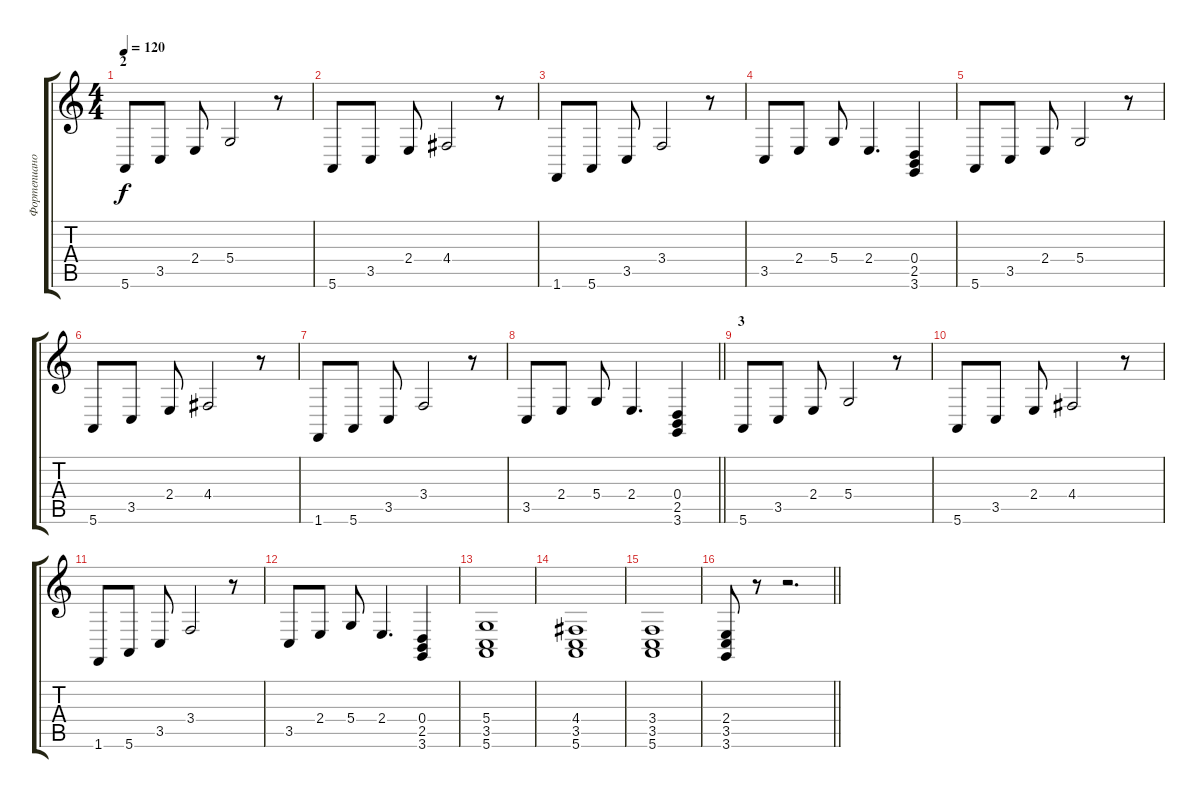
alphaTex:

\track ("Фортепиано" "Фортепиано") {instrument electricgrandpiano}
\staff {score tabs}
\tuning (E4 B3 G3 D3 A2 E2) {hide}
\ts (4 4)
\section ("" "2")
\tempo 120
\clef g2
\ks c
5.6.8{dy f} 3.5.8 2.4.8 5.4.2 r.8 |
5.6.8 3.5.8 2.4.8 4.4.2 r.8 |
1.6.8 5.6.8 3.5.8 3.4.2 r.8 |
3.5.8 2.4.8 5.4.8 2.4.4{d} (0.4 2.5 3.6).4 |
5.6.8 3.5.8 2.4.8 5.4.2 r.8 |
5.6.8 3.5.8 2.4.8 4.4.2 r.8 |
1.6.8 5.6.8 3.5.8 3.4.2 r.8 |
\barLineRight lightlight
3.5.8 2.4.8 5.4.8 2.4.4{d} (0.4 2.5 3.6).4 |
\section ("" "3")
5.6.8 3.5.8 2.4.8 5.4.2 r.8 |
5.6.8 3.5.8 2.4.8 4.4.2 r.8 |
1.6.8 5.6.8 3.5.8 3.4.2 r.8 |
3.5.8 2.4.8 5.4.8 2.4.4{d} (0.4 2.5 3.6).4 |
(5.4 3.5 5.6).1 |
(4.4 3.5 5.6).1 |
(3.4 3.5 5.6).1 |
\barLineRight lightlight
(2.4 3.5 3.6).8 r.8 r.2{d}
